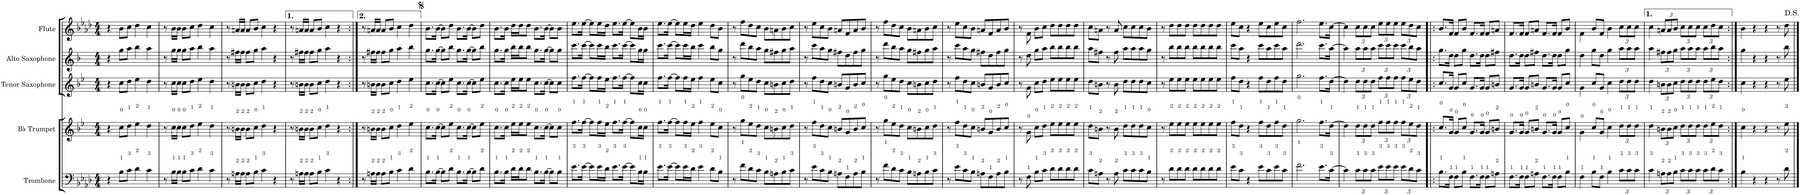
**kern	**kern	**kern	**kern	**kern
*part5	*part4	*part3	*part2	*part1
*staff5	*staff4	*staff3	*staff2	*staff1
*I"Trombone	*I"Bb Trumpet	*I"Tenor Saxophone	*I"Alto Saxophone	*I"Flute
*I'Tbn.	*I'Bb Tpt.	*I'T. Sax.	*I'A. Sax.	*I'Fl.
*clefF4	*clefG2	*clefG2	*clefG2	*clefG2
*	*Trd1c2	*Trd8c14	*Trd5c9	*
*k[b-e-a-d-]	*k[b-e-]	*k[b-e-]	*k[b-]	*k[b-e-a-d-]
*M4/4	*M4/4	*M4/4	*M4/4	*M4/4
=1	=1	=1	=1	=1
4r	4r	4r	4r	4r
8B-\L	8cc\L	8cc\L	8gg\L	8b-\L
8c\J	8dd\J	8dd\J	8aa\J	8cc\J
4d-\	4ee-\	4ee-\	4bb-\	4dd-\
4c\	4dd\	4dd\	4aa\	4cc\
=2	=2	=2	=2	=2
8r	8r	8r	8r	8r
16B-\LL	16cc\LL	16cc\LL	16gg\LL	16b-\LL
16B-\JJ	16cc\JJ	16cc\JJ	16gg\JJ	16b-\JJ
8B-\L	8cc\L	8cc\L	8gg\L	8b-\L
8c\J	8dd\J	8dd\J	8aa\J	8cc\J
4d-\	4ee-\	4ee-\	4bb-\	4dd-\
4c\	4dd\	4dd\	4aa\	4cc\
=3	=3	=3	=3	=3
8r	8r	8r	8r	8r
16An\LL	16bn\LL	16bn\LL	16ff#X\LL	16an/LL
16A\JJ	16b\JJ	16b\JJ	16ff#\JJ	16a/JJ
8A\L	8b\L	8b\L	8ff#\L	8a/L
8B-\J	8cc\J	8cc\J	8gg\J	8b-/J
4c\	4dd\	4dd\	4aa\	4cc\
4r	4r	4r	4r	4r
=4	=4	=4	=4	=4
8r	8r	8r	8r	8r
16An\LL	16bn\LL	16bn\LL	16ff#X\LL	16an/LL
16A\JJ	16b\JJ	16b\JJ	16ff#\JJ	16a/JJ
8A\L	8b\L	8b\L	8ff#\L	8a/L
8B-\J	8cc\J	8cc\J	8gg\J	8b-/J
4c\	4dd\	4dd\	4aa\	4cc\
4r	4r	4r	4r	4r
=5:|!	=5:|!	=5:|!	=5:|!	=5:|!
8r	8r	8r	8r	8r
16An\LL	16bn\LL	16bn\LL	16ff#X\LL	16an/LL
16A\JJ	16b\JJ	16b\JJ	16ff#\JJ	16a/JJ
8A\L	8b\L	8b\L	8ff#\L	8a/L
8B-\J	8cc\J	8cc\J	8gg\J	8b-/J
4c\	4dd\	4dd\	4aa\	4cc\
4d-\	4ee-\	4ee-\	4bb-\	4dd-\
=6	=6	=6	=6	=6
8.B-\L	8.cc\L	8.cc\L	8.gg\L	8.b-\L
[>16B-\Jk	[>16cc\Jk	[>16cc\Jk	[>16gg\Jk	[>16b-\Jk
8B-\L]	8cc\L]	8cc\L]	8gg\L]	8b-\L]
8d-\J	8ee-\J	8ee-\J	8bb-\J	8dd-\J
8.B-\L	8.cc\L	8.cc\L	8.gg\L	8.b-\L
[>16B-\Jk	[>16cc\Jk	[>16cc\Jk	[>16gg\Jk	[>16b-\Jk
8B-\L]	8cc\L]	8cc\L]	8gg\L]	8b-\L]
8d-\J	8ee-\J	8ee-\J	8bb-\J	8dd-\J
=7	=7	=7	=7	=7
8.B-\L	8.cc\L	8.cc\L	8.gg\L	8.b-\L
16B-\Jk	16cc\Jk	16cc\Jk	16gg\Jk	16b-\Jk
16d-\LL	16ee-\LL	16ee-\LL	16bb-\LL	16dd-\LL
16d-\J	16ee-\J	16ee-\J	16bb-\J	16dd-\J
8d-\J	8ee-\J	8ee-\J	8bb-\J	8dd-\J
8.B-\L	8.cc\L	8.cc\L	8.gg\L	8.b-\L
[>16B-\Jk	[>16cc\Jk	[>16cc\Jk	[>16gg\Jk	[>16b-\Jk
8B-\L]	8cc\L]	8cc\L]	8gg\L]	8b-\L]
8B-\J	8cc\J	8cc\J	8gg\J	8b-\J
=8	=8	=8	=8	=8
8.e-\L	8.ff\L	8.ff\L	8.ccc\L	8.ee-\L
[>16e-\Jk	[>16ff\Jk	[>16ff\Jk	[>16ccc\Jk	[>16ee-\Jk
8e-\L]	8ff\L]	8ff\L]	8ccc\L]	8ee-\L]
16e-\L	16ff\L	16ff\L	16ccc\L	16ee-\L
16d-\JJ	16ee-\JJ	16ee-\JJ	16bb-\JJ	16dd-\JJ
8.e-\L	8.ff\L	8.ff\L	8.ccc\L	8.ee-\L
[>16e-\Jk	[>16ff\Jk	[>16ff\Jk	[>16ccc\Jk	[>16ee-\Jk
8e-\L]	8ff\L]	8ff\L]	8ccc\L]	8ee-\L]
16B-\L	16cc\L	16cc\L	16gg\L	16b-\L
16B-\JJ	16cc\JJ	16cc\JJ	16gg\JJ	16b-\JJ
=9	=9	=9	=9	=9
8.e-\L	8.ff\L	8.ff\L	8.ccc\L	8.ee-\L
[>16e-\Jk	[>16ff\Jk	[>16ff\Jk	[>16ccc\Jk	[>16ee-\Jk
8e-\L]	8ff\L]	8ff\L]	8ccc\L]	8ee-\L]
16e-\L	16ff\L	16ff\L	16ccc\L	16ee-\L
16d-\JJ	16ee-\JJ	16ee-\JJ	16bb-\JJ	16dd-\JJ
4e-\	4ff\	4ff\	4ccc\	4ee-\
8d-\L	8ee-\L	8ee-\L	8bb-\L	8dd-\L
8B-\J	8cc\J	8cc\J	8gg\J	8b-\J
=10	=10	=10	=10	=10
8r	8r	8r	8r	8r
8f\L	8gg\L	8gg\L	8ddd\L	8ff\L
8d-\	8ee-\	8ee-\	8bb-\	8dd-\
8c\J	8dd\J	8dd\J	8aa\J	8cc\J
8B-\L	8cc\L	8cc\L	8gg\L	8b-\L
8An\	8bn\	8bn\	8ff#X\	8an\
8B-\	8cc\	8cc\	8gg\	8b-\
8c\J	8dd\J	8dd\J	8aa\J	8cc\J
=11	=11	=11	=11	=11
8r	8r	8r	8r	8r
8e-\L	8ff\L	8ff\L	8ccc\L	8ee-\L
8c\	8dd\	8dd\	8aa\	8cc\
8B-\J	8cc\J	8cc\J	8gg\J	8b-\J
8An\L	8bn/L	8bn/L	8ff#X\L	8an/L
8F\	8g/	8g/	8dd\	8f/
8A\	8b/	8b/	8ff#\	8a/
8B-\J	8cc/J	8cc/J	8gg\J	8b-/J
=12	=12	=12	=12	=12
8r	8r	8r	8r	8r
8f\L	8gg\L	8gg\L	8ddd\L	8ff\L
8d-\	8ee-\	8ee-\	8bb-\	8dd-\
8c\J	8dd\J	8dd\J	8aa\J	8cc\J
8B-\L	8cc\L	8cc\L	8gg\L	8b-\L
8An\	8bn\	8bn\	8ff#X\	8an\
8B-\	8cc\	8cc\	8gg\	8b-\
8c\J	8dd\J	8dd\J	8aa\J	8cc\J
=13	=13	=13	=13	=13
8r	8r	8r	8r	8r
8e-\L	8ff\L	8ff\L	8ccc\L	8ee-\L
8c\	8dd\	8dd\	8aa\	8cc\
8B-\J	8cc\J	8cc\J	8gg\J	8b-\J
8An\L	8bn/L	8bn/L	8ff#X\L	8an/L
8F\	8g/	8g/	8dd\	8f/
8A\	8b/	8b/	8ff#\	8a/
8B-\J	8cc/J	8cc/J	8gg\J	8b-/J
=14	=14	=14	=14	=14
8r	8r	8r	8r	8r
8F\	8g\	8g\	8dd\	8f\
8B-\L	8cc\L	8cc\L	8gg\L	8b-\L
8c\J	8dd\J	8dd\J	8aa\J	8cc\J
8d-\L	8ee-\L	8ee-\L	8bb-\L	8dd-\L
8d-\	8ee-\	8ee-\	8bb-\	8dd-\
8d-\	8ee-\	8ee-\	8bb-\	8dd-\
8d-\J	8ee-\J	8ee-\J	8bb-\J	8dd-\J
=15	=15	=15	=15	=15
8c\L	8dd\L	8dd\L	8aa\L	8cc\L
8An\J	8bn\J	8bn\J	8ff#X\J	8an\J
8r	8r	8r	8r	8r
8A\	8b\	8b\	8ff#\	8a/
8c\L	8dd\L	8dd\L	8aa\L	8cc\L
8c\	8dd\	8dd\	8aa\	8cc\
8c\	8dd\	8dd\	8aa\	8cc\
8B-\J	8cc\J	8cc\J	8gg\J	8b-\J
=16	=16	=16	=16	=16
8r	8r	8r	8r	8r
8d-\L	8ee-\L	8ee-\L	8bb-\L	8dd-\L
8d-\	8ee-\	8ee-\	8bb-\	8dd-\
8d-\J	8ee-\J	8ee-\J	8bb-\J	8dd-\J
8d-\L	8ee-\L	8ee-\L	8bb-\L	8dd-\L
8d-\	8ee-\	8ee-\	8bb-\	8dd-\
8d-\	8ee-\	8ee-\	8bb-\	8dd-\
8d-\J	8ee-\J	8ee-\J	8bb-\J	8dd-\J
=17	=17	=17	=17	=17
8e-\L	8ff\L	8ff\L	8ccc\L	8ee-\L
8c\J	8dd\J	8dd\J	8aa\J	8cc\J
4r	4r	4r	4r	4r
8e-\L	8ff\L	8ff\L	8ccc\L	8ee-\L
8c\	8dd\	8dd\	8aa\	8cc\
8e-\	8ff\	8ff\	8ccc\	8ee-\
8c\J	8dd\J	8dd\J	8aa\J	8cc\J
=18	=18	=18	=18	=18
2.f\	2.gg\	2.gg\	2.ddd\	2.ff\
8.e-\L	8.ff\L	8.ff\L	8.ccc\L	8.ee-\L
[>16c\Jk	[>16dd\Jk	[>16dd\Jk	[>16aa\Jk	[>16cc\Jk
=19	=19	=19	=19	=19
4c\]	4dd\]	4dd\]	4aa\]	4cc\]
*Xbrackettup	*Xbrackettup	*Xbrackettup	*Xbrackettup	*Xbrackettup
12c\L	12dd\L	12dd\L	12aa\L	12cc\L
12c\	12dd\	12dd\	12aa\	12cc\
12c\J	12dd\J	12dd\J	12aa\J	12cc\J
12e-\L	12ff\L	12ff\L	12ccc\L	12ee-\L
12e-\	12ff\	12ff\	12ccc\	12ee-\
12e-\J	12ff\J	12ff\J	12ccc\J	12ee-\J
12e-\L	12ff\L	12ff\L	12ccc\L	12ee-\L
12d-\	12ee-\	12ee-\	12bb-\	12dd-\
12c\J	12dd\J	12dd\J	12aa\J	12cc\J
=20!|:	=20!|:	=20!|:	=20!|:	=20!|:
8.B-\L	8.cc/L	8.cc/L	8.gg\L	8.b-/L
16F\Jk	16g/Jk	16g/Jk	16dd\Jk	16f/Jk
8F\L	8g/L	8g/L	8dd\L	8f/L
8B-\J	8cc/J	8cc/J	8gg\J	8b-/J
8.F\L	8.g/L	8.g/L	8.dd\L	8.f/L
16F\Jk	16g/Jk	16g/Jk	16dd\Jk	16f/Jk
8F\L	8g/L	8g/L	8dd\L	8f/L
8An\J	8bn/J	8bn/J	8ff#X\J	8an/J
=21	=21	=21	=21	=21
8.F\L	8.g/L	8.g/L	8.dd\L	8.f/L
16F\Jk	16g/Jk	16g/Jk	16dd\Jk	16f/Jk
8F\L	8g/L	8g/L	8dd\L	8f/L
8An\J	8bn/J	8bn/J	8ff#X\J	8an/J
8.F\L	8.g/L	8.g/L	8.dd\L	8.f/L
16F\Jk	16g/Jk	16g/Jk	16dd\Jk	16f/Jk
8F\L	8g/L	8g/L	8dd\L	8f/L
8B-\J	8cc/J	8cc/J	8gg\J	8b-/J
=22	=22	=22	=22	=22
4F\	4g\	4g\	4dd\	4f\
8B-\L	8cc/L	8cc/L	8gg\L	8b-/L
8F\J	8g/J	8g/J	8dd\J	8f/J
4B-\	4cc\	4cc\	4gg\	4b-\
12c\L	12dd\L	12dd\L	12aa\L	12cc\L
12c\	12dd\	12dd\	12aa\	12cc\
12c\J	12dd\J	12dd\J	12aa\J	12cc\J
=23	=23	=23	=23	=23
4c\	4dd\	4dd\	4aa\	4cc\
12An\L	12bn\L	12bn\L	12ff#X\L	12an/L
12A\	12b\	12b\	12ff#\	12a/
12B-\J	12cc\J	12cc\J	12gg\J	12b-/J
12c\L	12dd\L	12dd\L	12aa\L	12cc\L
12c\	12dd\	12dd\	12aa\	12cc\
12c\J	12dd\J	12dd\J	12aa\J	12cc\J
12c\L	12dd\L	12dd\L	12aa\L	12cc\L
12d-\	12ee-\	12ee-\	12bb-\	12dd-\
12c\J	12dd\J	12dd\J	12aa\J	12cc\J
=24:|!	=24:|!	=24:|!	=24:|!	=24:|!
4B-\	4cc\	4cc\	4gg\	4b-\
4r	4r	4r	4r	4r
4r	4r	4r	4r	4r
8r	8r	8r	8r	8r
8d-\	8ee-\	8ee-\	8bb-\	8dd-\
==	==	==	==	==
*-	*-	*-	*-	*-
